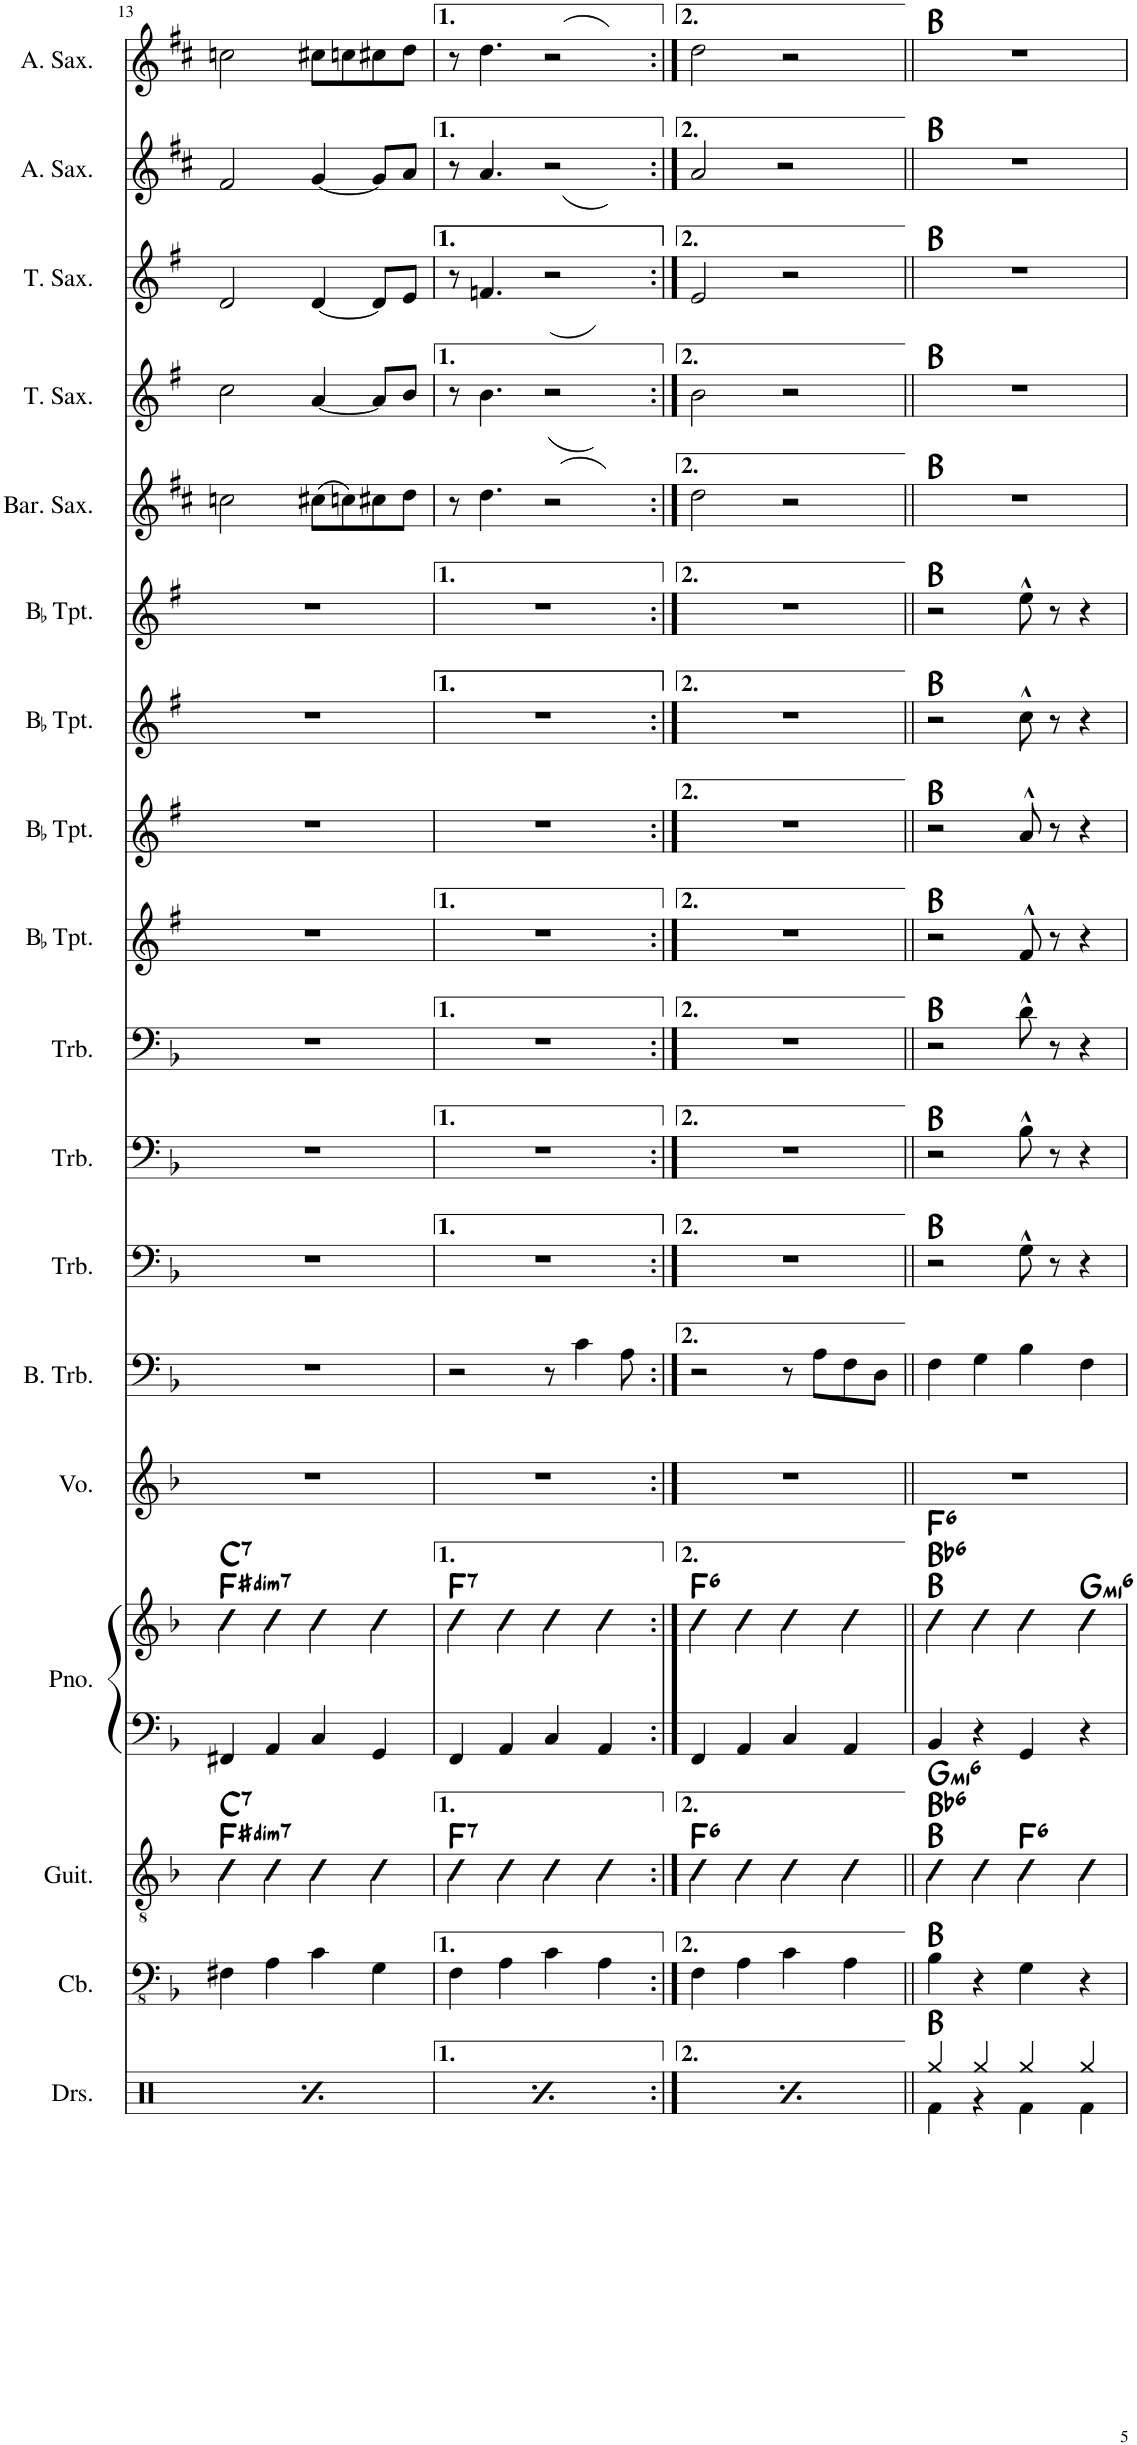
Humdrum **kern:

**kern	**harte	**kern	**harte	**kern	**harte	**kern	**kern	**harte	**kern	**kern	**kern	**kern	**kern	**harte	**kern	**kern	**kern	**kern	**harte	**kern	**harte	**kern	**kern	**harte	**kern	**kern	**harte
*part18	*part18	*part17	*part17	*part16	*part16	*part15	*part15	*part15	*part14	*part13	*part12	*part11	*part10	*part10	*part9	*part8	*part7	*part6	*part6	*part5	*part5	*part4	*part3	*part3	*part2	*part1	*part1
*staff19	*	*staff18	*	*staff17	*	*staff16	*staff15	*	*staff14	*staff13	*staff12	*staff11	*staff10	*	*staff9	*staff8	*staff7	*staff6	*	*staff5	*	*staff4	*staff3	*	*staff2	*staff1	*
*I"Drumset	*	*I"Double Bass	*	*I"Guitar	*	*I"Piano	*	*	*I"Voice	*I"Bass Trombone	*I"Trombone	*I"Trombone	*I"Trombone	*	*I"BaccidentalFlat Trumpet	*I"BaccidentalFlat Trumpet	*I"BaccidentalFlat Trumpet	*I"BaccidentalFlat Trumpet	*	*I"Baritone Saxophone	*	*I"Tenor Saxophone	*I"Tenor Saxophone	*	*I"Alto Saxophone	*I"Alto Saxophone	*
*I'Drs.	*	*	*	*I'Guit.	*	*I'Pno.	*	*	*I'Vo.	*I'B. Trb.	*I'Trb.	*I'Trb.	*I'Trb.	*	*I'BaccidentalFlat Tpt.	*I'BaccidentalFlat Tpt.	*I'BaccidentalFlat Tpt.	*I'BaccidentalFlat Tpt.	*	*I'Bar. Sax.	*	*I'T. Sax.	*I'T. Sax.	*	*I'A. Sax.	*I'A. Sax.	*
!!LO:PB:g=z
*clefX	*	*clefFv4	*	*clefGv2	*	*clefF4	*clefG2	*	*clefG2	*clefF4	*clefF4	*clefF4	*clefF4	*	*clefG2	*clefG2	*clefG2	*clefG2	*	*clefG2	*	*clefG2	*clefG2	*	*clefG2	*clefG2	*
*	*	*Trd7c12	*	*	*	*	*	*	*	*	*	*	*	*	*Trd1c2	*Trd1c2	*Trd1c2	*Trd1c2	*	*Trd12c21	*	*Trd8c14	*Trd8c14	*	*Trd5c9	*Trd5c9	*
*k[]	*	*k[b-]	*	*k[b-]	*	*k[b-]	*k[b-]	*	*k[b-]	*k[b-]	*k[b-]	*k[b-]	*k[b-]	*	*k[f#]	*k[f#]	*k[f#]	*k[f#]	*	*k[f#c#]	*	*k[f#]	*k[f#]	*	*k[f#c#]	*k[f#c#]	*
*M4/4	*	*M4/4	*	*M4/4	*	*M4/4	*M4/4	*	*M4/4	*M4/4	*M4/4	*M4/4	*M4/4	*	*M4/4	*M4/4	*M4/4	*M4/4	*	*M4/4	*	*M4/4	*M4/4	*	*M4/4	*M4/4	*
=13	=13	=13	=13	=13	=13	=13	=13	=13	=13	=13	=13	=13	=13	=13	=13	=13	=13	=13	=13	=13	=13	=13	=13	=13	=13	=13	=13
*^	*	*	*	*	*	*	*	*	*	*	*	*	*	*	*	*	*	*	*	*	*	*	*	*	*	*	*
!	!	!	!	!	!	!LO:H:n=1:kt=dim7	!	!	!	!	!	!	!	!	!	!	!	!	!	!	!	!	!	!	!	!	!	!
!	!	!	!	!	!	!LO:H:n=2:kt=7	!	!	!LO:H:n=1:kt=dim7	!	!	!	!	!	!	!	!	!	!	!	!	!	!	!	!	!	!	!
!	!	!	!	!	!	!	!	!	!LO:H:n=2:kt=7	!	!	!	!	!	!	!	!	!	!	!	!	!	!	!	!	!	!	!
4Rff/	4Rf\	.	4FF#X\	.	4c\	F#:dim7 C:7	4FF#X/	4cc\	F#:dim7 C:7	1r	1r	1r	1r	1r	.	1r	1r	1r	1r	.	2ccn\	.	2cc\	2d/	.	2f#/	2ccn\	.
4Rff/	4Rf\	.	4AA\	.	4c\	.	4AA/	4cc\	.	.	.	.	.	.	.	.	.	.	.	.	.	.	.	.	.	.	.	.
4Rff/	4Rf\	.	4C\	.	4c\	.	4C/	4cc\	.	.	.	.	.	.	.	.	.	.	.	.	(8cc#X\L	.	[4a/	[4d/	.	[4g/	8cc#X\L	.
.	.	.	.	.	.	.	.	.	.	.	.	.	.	.	.	.	.	.	.	.	8ccn\)	.	.	.	.	.	8ccn\	.
4Rff/	4Rf\	.	4GG\	.	4c\	.	4GG/	4cc\	.	.	.	.	.	.	.	.	.	.	.	.	8cc#X\	.	8a/L]	8d/L]	.	8g/L]	8cc#X\	.
.	.	.	.	.	.	.	.	.	.	.	.	.	.	.	.	.	.	.	.	.	(8dd\J	.	(8b/J	(8e/J	.	(8a/J	(8dd\J	.
=14	=14	=14	=14	=14	=14	=14	=14	=14	=14	=14	=14	=14	=14	=14	=14	=14	=14	=14	=14	=14	=14	=14	=14	=14	=14	=14	=14	=14
!	!	!	!	!	!	!LO:H:kt=7	!	!	!LO:H:kt=7	!	!	!	!	!	!	!	!	!	!	!	!	!	!	!	!	!	!	!
4Rff/	4Rf\	.	4FF\	.	4c\	F:7	4FF/	4cc\	F:7	1r	2r	1r	1r	1r	.	1r	1r	1r	1r	.	8r)	.	8r)	8r)	.	8r)	8r)	.
.	.	.	.	.	.	.	.	.	.	.	.	.	.	.	.	.	.	.	.	.	4.dd\	.	4.b\	4.fn/	.	4.a/	4.dd\	.
4Rff/	4Rf\	.	4AA\	.	4c\	.	4AA/	4cc\	.	.	.	.	.	.	.	.	.	.	.	.	.	.	.	.	.	.	.	.
4Rff/	4Rf\	.	4C\	.	4c\	.	4C/	4cc\	.	.	8r	.	.	.	.	.	.	.	.	.	2r	.	2r	2r	.	2r	2r	.
.	.	.	.	.	.	.	.	.	.	.	4c\	.	.	.	.	.	.	.	.	.	.	.	.	.	.	.	.	.
4Rff/	4Rf\	.	4AA\	.	4c\	.	4AA/	4cc\	.	.	.	.	.	.	.	.	.	.	.	.	.	.	.	.	.	.	.	.
.	.	.	.	.	.	.	.	.	.	.	8A\	.	.	.	.	.	.	.	.	.	.	.	.	.	.	.	.	.
=15:|!	=15:|!	=15:|!	=15:|!	=15:|!	=15:|!	=15:|!	=15:|!	=15:|!	=15:|!	=15:|!	=15:|!	=15:|!	=15:|!	=15:|!	=15:|!	=15:|!	=15:|!	=15:|!	=15:|!	=15:|!	=15:|!	=15:|!	=15:|!	=15:|!	=15:|!	=15:|!	=15:|!	=15:|!
!	!	!	!	!	!	!LO:H:kt=6	!	!	!LO:H:kt=6	!	!	!	!	!	!	!	!	!	!	!	!	!	!	!	!	!	!	!
4Rff/	4Rf\	.	4FF\	.	4c\	F:maj6	4FF/	4cc\	F:maj6	1r	2r	1r	1r	1r	.	1r	1r	1r	1r	.	2dd\	.	2b\	2e/	.	2a/	2dd\	.
4Rff/	4Rf\	.	4AA\	.	4c\	.	4AA/	4cc\	.	.	.	.	.	.	.	.	.	.	.	.	.	.	.	.	.	.	.	.
4Rff/	4Rf\	.	4C\	.	4c\	.	4C/	4cc\	.	.	8r	.	.	.	.	.	.	.	.	.	2r	.	2r	2r	.	2r	2r	.
.	.	.	.	.	.	.	.	.	.	.	8A\L	.	.	.	.	.	.	.	.	.	.	.	.	.	.	.	.	.
4Rff/	4Rf\	.	4AA\	.	4c\	.	4AA/	4cc\	.	.	8F\	.	.	.	.	.	.	.	.	.	.	.	.	.	.	.	.	.
.	.	.	.	.	.	.	.	.	.	.	8D\J	.	.	.	.	.	.	.	.	.	.	.	.	.	.	.	.	.
=16||	=16||	=16||	=16||	=16||	=16||	=16||	=16||	=16||	=16||	=16||	=16||	=16||	=16||	=16||	=16||	=16||	=16||	=16||	=16||	=16||	=16||	=16||	=16||	=16||	=16||	=16||	=16||	=16||
!	!	!	!	!	!	!LO:H:n=2:kt=6	!	!	!	!	!	!	!	!	!	!	!	!	!	!	!	!	!	!	!	!	!	!
!	!	!	!	!	!	!LO:H:n=3:kt=m6	!	!	!LO:H:n=2:kt=6	!	!	!	!	!	!	!	!	!	!	!	!	!	!	!	!	!	!	!
!	!	!	!	!	!	!	!	!	!LO:H:n=3:kt=6	!	!	!	!	!	!	!	!	!	!	!	!	!	!	!	!	!	!	!
4Rgg/	4Rf\	B:maj	4BB-\	B:maj	4c\	B:maj Bb:maj6 G:min6	4BB-/	4cc\	B:maj Bb:maj6 F:maj6	1r	4F\	2r	2r	2r	B:maj	2r	2r	2r	2r	B:maj	1r	B:maj	1r	1r	B:maj	1r	1r	B:maj
4Rgg/	4r	.	4r	.	4c\	.	4r	4cc\	.	.	4G\	.	.	.	.	.	.	.	.	.	.	.	.	.	.	.	.	.
!	!	!	!	!	!	!LO:H:kt=6	!	!	!	!	!	!	!	!	!	!	!	!	!	!	!	!	!	!	!	!	!	!
4Rgg/	4Rf\	.	4GG\	.	4c\	F:maj6	4GG/	4cc\	.	.	4B-\	8G^^\	8B-^^\	8dn^^\	.	8f#^^/	8a^^/	8cc^^\	8ee^^\	.	.	.	.	.	.	.	.	.
.	.	.	.	.	.	.	.	.	.	.	.	8r	8r	8r	.	8r	8r	8r	8r	.	.	.	.	.	.	.	.	.
!	!	!	!	!	!	!	!	!	!LO:H:kt=m6	!	!	!	!	!	!	!	!	!	!	!	!	!	!	!	!	!	!	!
4Rgg/	4Rf\	.	4r	.	4c\	.	4r	4cc\	G:min6	.	4F\	4r	4r	4r	.	4r	4r	4r	4r	.	.	.	.	.	.	.	.	.
*v	*v	*	*	*	*	*	*	*	*	*	*	*	*	*	*	*	*	*	*	*	*	*	*	*	*	*	*	*
=	=	=	=	=	=	=	=	=	=	=	=	=	=	=	=	=	=	=	=	=	=	=	=	=	=	=	=
*-	*-	*-	*-	*-	*-	*-	*-	*-	*-	*-	*-	*-	*-	*-	*-	*-	*-	*-	*-	*-	*-	*-	*-	*-	*-	*-	*-
